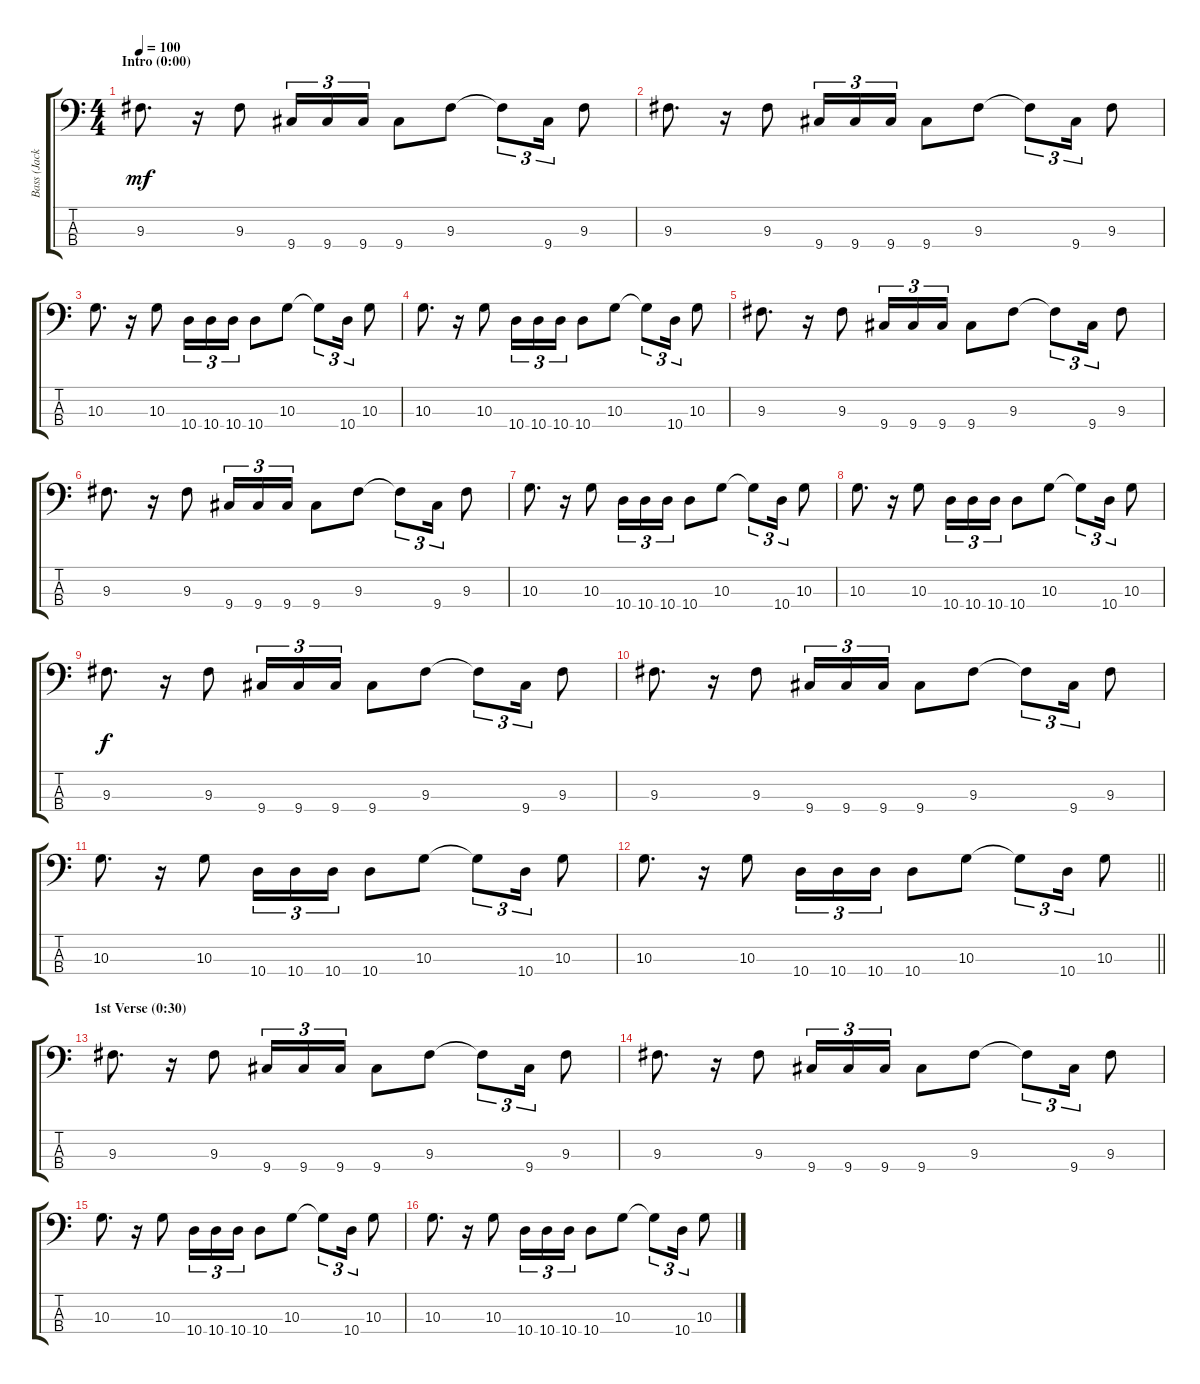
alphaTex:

\track ("Bass (Jack Casady)" "Bass (Jack") {instrument electricbassfinger}
\staff {score tabs}
\tuning (G2 D2 A1 E1) {hide}
\ts (4 4)
\section ("" "Intro (0:00)")
\tempo 100
\clef f4
\ks c
9.3.8{d dy mf instrument electricbassfinger} r.16 9.3.8 9.4.16{tu (3 2)} 9.4.16{tu (3 2)} 9.4.16{tu (3 2)} 9.4.8 9.3.8 9.3{t}.8{tu (3 2)} 9.4.16{tu (3 2)} 9.3.8 |
9.3.8{d} r.16 9.3.8 9.4.16{tu (3 2)} 9.4.16{tu (3 2)} 9.4.16{tu (3 2)} 9.4.8 9.3.8 9.3{t}.8{tu (3 2)} 9.4.16{tu (3 2)} 9.3.8 |
10.3.8{d} r.16 10.3.8 10.4.16{tu (3 2)} 10.4.16{tu (3 2)} 10.4.16{tu (3 2)} 10.4.8 10.3.8 10.3{t}.8{tu (3 2)} 10.4.16{tu (3 2)} 10.3.8 |
10.3.8{d} r.16 10.3.8 10.4.16{tu (3 2)} 10.4.16{tu (3 2)} 10.4.16{tu (3 2)} 10.4.8 10.3.8 10.3{t}.8{tu (3 2)} 10.4.16{tu (3 2)} 10.3.8 |
9.3.8{d} r.16 9.3.8 9.4.16{tu (3 2)} 9.4.16{tu (3 2)} 9.4.16{tu (3 2)} 9.4.8 9.3.8 9.3{t}.8{tu (3 2)} 9.4.16{tu (3 2)} 9.3.8 |
9.3.8{d} r.16 9.3.8 9.4.16{tu (3 2)} 9.4.16{tu (3 2)} 9.4.16{tu (3 2)} 9.4.8 9.3.8 9.3{t}.8{tu (3 2)} 9.4.16{tu (3 2)} 9.3.8 |
10.3.8{d} r.16 10.3.8 10.4.16{tu (3 2)} 10.4.16{tu (3 2)} 10.4.16{tu (3 2)} 10.4.8 10.3.8 10.3{t}.8{tu (3 2)} 10.4.16{tu (3 2)} 10.3.8 |
10.3.8{d} r.16 10.3.8 10.4.16{tu (3 2)} 10.4.16{tu (3 2)} 10.4.16{tu (3 2)} 10.4.8 10.3.8 10.3{t}.8{tu (3 2)} 10.4.16{tu (3 2)} 10.3.8 |
9.3.8{d dy f} r.16 9.3.8 9.4.16{tu (3 2)} 9.4.16{tu (3 2)} 9.4.16{tu (3 2)} 9.4.8 9.3.8 9.3{t}.8{tu (3 2)} 9.4.16{tu (3 2)} 9.3.8 |
9.3.8{d} r.16 9.3.8 9.4.16{tu (3 2)} 9.4.16{tu (3 2)} 9.4.16{tu (3 2)} 9.4.8 9.3.8 9.3{t}.8{tu (3 2)} 9.4.16{tu (3 2)} 9.3.8 |
10.3.8{d} r.16 10.3.8 10.4.16{tu (3 2)} 10.4.16{tu (3 2)} 10.4.16{tu (3 2)} 10.4.8 10.3.8 10.3{t}.8{tu (3 2)} 10.4.16{tu (3 2)} 10.3.8 |
\barLineRight lightlight
10.3.8{d} r.16 10.3.8 10.4.16{tu (3 2)} 10.4.16{tu (3 2)} 10.4.16{tu (3 2)} 10.4.8 10.3.8 10.3{t}.8{tu (3 2)} 10.4.16{tu (3 2)} 10.3.8 |
\section ("" "1st Verse (0:30)")
9.3.8{d} r.16 9.3.8 9.4.16{tu (3 2)} 9.4.16{tu (3 2)} 9.4.16{tu (3 2)} 9.4.8 9.3.8 9.3{t}.8{tu (3 2)} 9.4.16{tu (3 2)} 9.3.8 |
9.3.8{d} r.16 9.3.8 9.4.16{tu (3 2)} 9.4.16{tu (3 2)} 9.4.16{tu (3 2)} 9.4.8 9.3.8 9.3{t}.8{tu (3 2)} 9.4.16{tu (3 2)} 9.3.8 |
10.3.8{d} r.16 10.3.8 10.4.16{tu (3 2)} 10.4.16{tu (3 2)} 10.4.16{tu (3 2)} 10.4.8 10.3.8 10.3{t}.8{tu (3 2)} 10.4.16{tu (3 2)} 10.3.8 |
10.3.8{d} r.16 10.3.8 10.4.16{tu (3 2)} 10.4.16{tu (3 2)} 10.4.16{tu (3 2)} 10.4.8 10.3.8 10.3{t}.8{tu (3 2)} 10.4.16{tu (3 2)} 10.3.8
